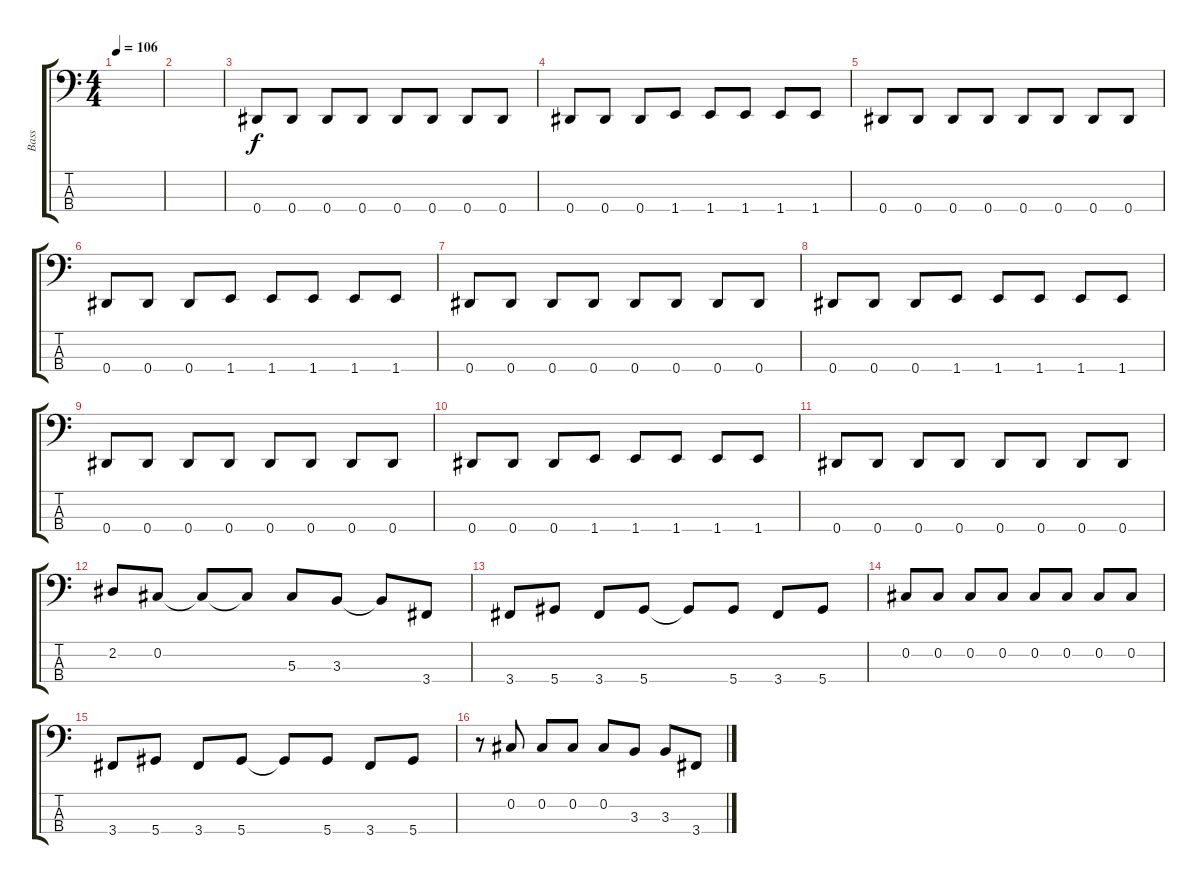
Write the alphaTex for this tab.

\track ("Bass" "Bass") {instrument electricbasspick}
\staff {score tabs}
\tuning (Gb2 Db2 Ab1 Eb1) {hide}
\ts (4 4)
\tempo 106
\clef f4
\ks c
|
|
0.4.8 0.4.8 0.4.8 0.4.8 0.4.8 0.4.8 0.4.8 0.4.8 |
0.4.8 0.4.8 0.4.8 1.4.8 1.4.8 1.4.8 1.4.8 1.4.8 |
0.4.8 0.4.8 0.4.8 0.4.8 0.4.8 0.4.8 0.4.8 0.4.8 |
0.4.8 0.4.8 0.4.8 1.4.8 1.4.8 1.4.8 1.4.8 1.4.8 |
0.4.8 0.4.8 0.4.8 0.4.8 0.4.8 0.4.8 0.4.8 0.4.8 |
0.4.8 0.4.8 0.4.8 1.4.8 1.4.8 1.4.8 1.4.8 1.4.8 |
0.4.8 0.4.8 0.4.8 0.4.8 0.4.8 0.4.8 0.4.8 0.4.8 |
0.4.8 0.4.8 0.4.8 1.4.8 1.4.8 1.4.8 1.4.8 1.4.8 |
0.4.8 0.4.8 0.4.8 0.4.8 0.4.8 0.4.8 0.4.8 0.4.8 |
2.2.8 0.2.8 0.2{t}.8 0.2{t}.8 5.3.8 3.3.8 3.3{t}.8 3.4.8 |
3.4.8 5.4.8 3.4.8 5.4.8 5.4{t}.8 5.4.8 3.4.8 5.4.8 |
0.2.8 0.2.8 0.2.8 0.2.8 0.2.8 0.2.8 0.2.8 0.2.8 |
3.4.8 5.4.8 3.4.8 5.4.8 5.4{t}.8 5.4.8 3.4.8 5.4.8 |
r.8 0.2.8 0.2.8 0.2.8 0.2.8 3.3.8 3.3.8 3.4.8
